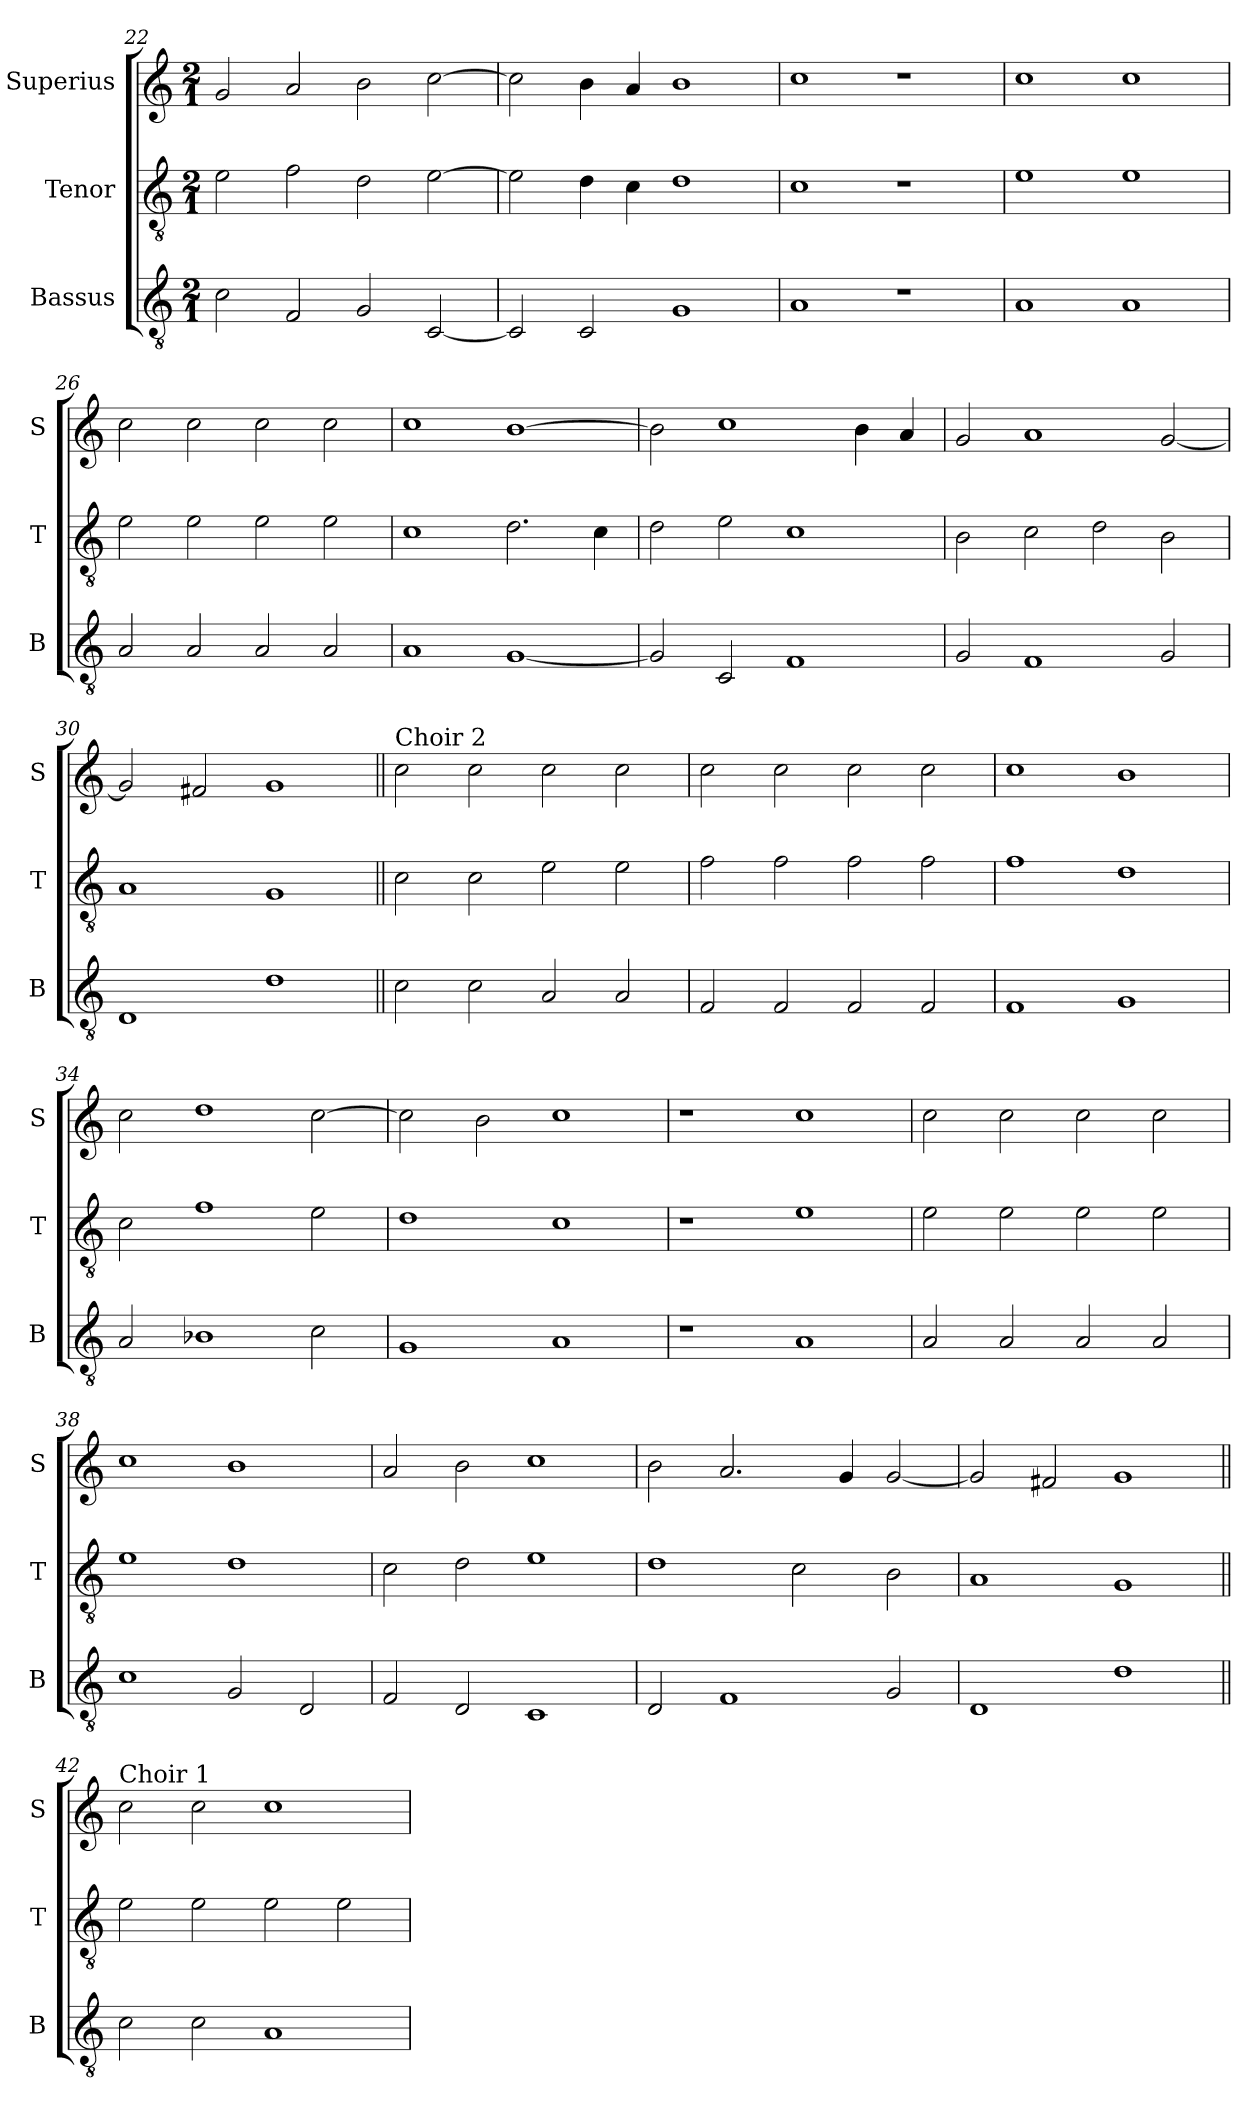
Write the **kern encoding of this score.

**kern	**kern	**kern
*part3	*part2	*part1
*staff3	*staff2	*staff1
*I"Bassus	*I"Tenor	*I"Superius
*I'B	*I'T	*I'S
*clefGv2	*clefGv2	*clefG2
*k[]	*k[]	*k[]
*M2/1	*M2/1	*M2/1
=22	=22	=22
2c\	2e\	2g/
2F/	2f\	2a/
2G/	2d\	2b\
[2C/	[2e\	[2cc\
=23	=23	=23
2C/]	2e\]	2cc\]
2C/	4d\	4b\
.	4c\	4a/
1G	1d	1b
=24	=24	=24
1A	1c	1cc
1r	1r	1r
=25	=25	=25
1A	1e	1cc
1A	1e	1cc
=26	=26	=26
2A/	2e\	2cc\
2A/	2e\	2cc\
2A/	2e\	2cc\
2A/	2e\	2cc\
=27	=27	=27
1A	1c	1cc
[1G	2.d\	[1b
.	4c\	.
=28	=28	=28
2G/]	2d\	2b\]
2C/	2e\	1cc
1F	1c	.
.	.	4b\
.	.	4a/
=29	=29	=29
2G/	2B\	2g/
1F	2c\	1a
.	2d\	.
2G/	2B\	[2g/
=30	=30	=30
1D	1A	2g/]
.	.	2f#X/
1d	1G	1g
=31||	=31||	=31||
!	!	!LO:TX:a:t=Choir 2
2c\	2c\	2cc\
2c\	2c\	2cc\
2A/	2e\	2cc\
2A/	2e\	2cc\
=32	=32	=32
2F/	2f\	2cc\
2F/	2f\	2cc\
2F/	2f\	2cc\
2F/	2f\	2cc\
=33	=33	=33
1F	1f	1cc
1G	1d	1b
=34	=34	=34
2A/	2c\	2cc\
1B-X	1f	1dd
2c\	2e\	[2cc\
=35	=35	=35
1G	1d	2cc\]
.	.	2b\
1A	1c	1cc
=36	=36	=36
1r	1r	1r
1A	1e	1cc
=37	=37	=37
2A/	2e\	2cc\
2A/	2e\	2cc\
2A/	2e\	2cc\
2A/	2e\	2cc\
=38	=38	=38
1c	1e	1cc
2G/	1d	1b
2D/	.	.
=39	=39	=39
2F/	2c\	2a/
2D/	2d\	2b\
1C	1e	1cc
=40	=40	=40
2D/	1d	2b\
1F	.	2.a/
.	2c\	.
.	.	4g/
2G/	2B\	[2g/
=41	=41	=41
1D	1A	2g/]
.	.	2f#X/
1d	1G	1g
=42||	=42||	=42||
!	!	!LO:TX:a:t=Choir 1
2c\	2e\	2cc\
2c\	2e\	2cc\
1A	2e\	1cc
.	2e\	.
=	=	=
*-	*-	*-
